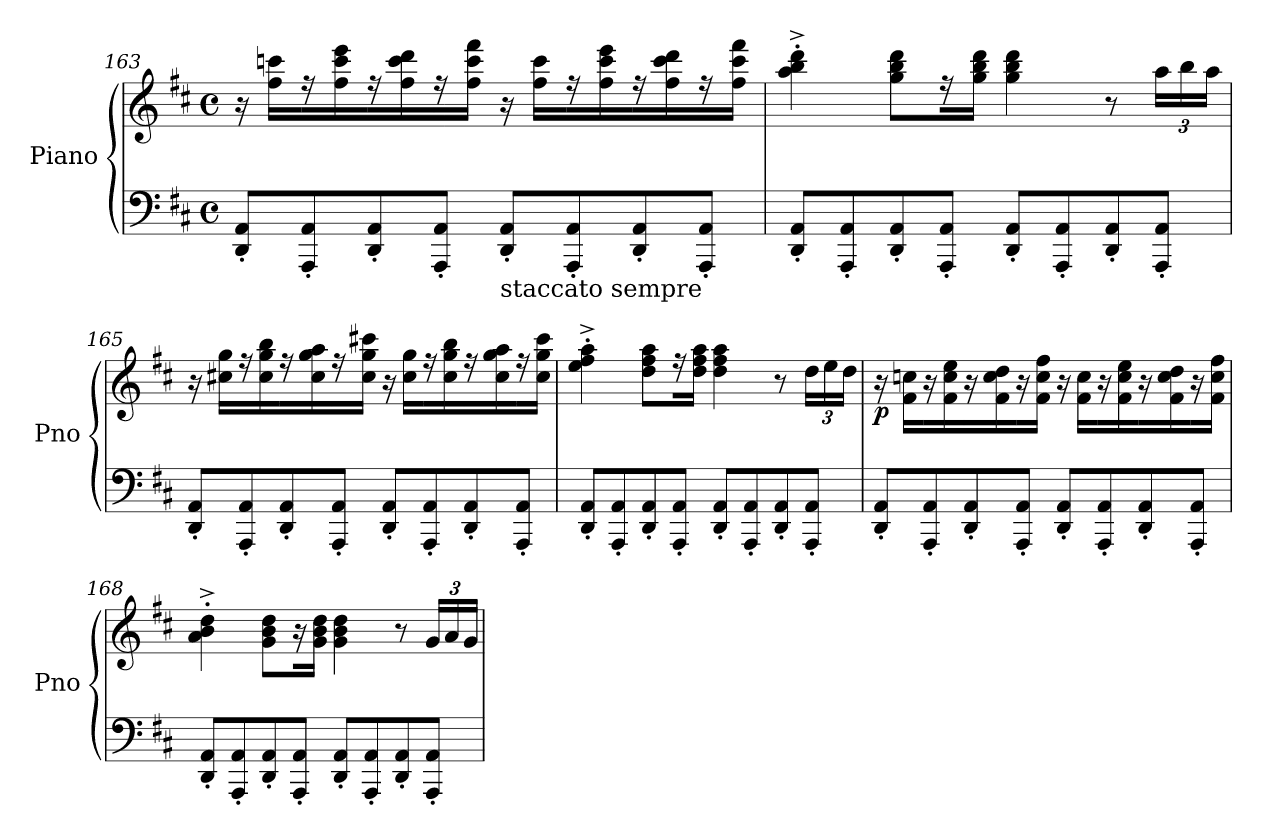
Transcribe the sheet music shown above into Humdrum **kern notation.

**kern	**kern	**dynam
*part1	*part1	*part1
*staff2	*staff1	*staff1/2
*I"Piano	*	*
*I'Pno	*	*
*clefF4	*clefG2	*
*k[f#c#]	*k[f#c#]	*
*D:	*D:	*
*M4/4	*M4/4	*
*met(c)	*met(c)	*
=163	=163	=163
*	*^	*
8DD/' 8AA/'L	16r	16ryy	.
.	16ryy	16ff#\ 16cccn\LL	.
8AAA/' 8AA/'	16rff	16ryy	.
.	16ryy	16ff#\ 16ccc\ 16eee\	.
8DD/' 8AA/'	16rff	16ryy	.
.	16ryy	16ff#\ 16ccc\ 16ddd\	.
8AAA/' 8AA/'J	16rff	16ryy	.
.	16ryy	16ff#\ 16ccc\ 16fff#\JJ	.
!LO:TX:b:t=staccato sempre	!	!	!
8DD/' 8AA/'L	16r	16ryy	.
.	16ryy	16ff#\ 16ccc\LL	.
8AAA/' 8AA/'	16rff	16ryy	.
.	16ryy	16ff#\ 16ccc\ 16eee\	.
8DD/' 8AA/'	16rff	16ryy	.
.	16ryy	16ff#\ 16ccc\ 16ddd\	.
8AAA/' 8AA/'J	16rff	16ryy	.
.	16ryy	16ff#\ 16ccc\ 16fff#\JJ	.
=164	=164	=164	=164
8DD/' 8AA/'L	4aa\'^ 4bb\'^ 4ddd\'^	4ryy	.
8AAA/' 8AA/'	.	.	.
8DD/' 8AA/'	8ryy	8gg\ 8bb\ 8ddd\L	.
8AAA/' 8AA/'J	16rff	16ryy	.
.	16ryy	16gg\ 16bb\ 16ddd\Jk	.
8DD/' 8AA/'L	4gg\ 4bb\ 4ddd\	2ryy	.
8AAA/' 8AA/'	.	.	.
8DD/' 8AA/'	8r	.	.
*	*Xbrackettup	*	*
8AAA/' 8AA/'J	24aa\LL	.	.
.	24bb\	.	.
.	24aa\JJ	.	.
!!LO:LB:g=z	!!
=165	=165	=165	=165
8DD/' 8AA/'L	16r	16ryy	.
.	16ryy	16cc#X\ 16gg\LL	.
8AAA/' 8AA/'	16rff	16ryy	.
.	16ryy	16cc#\ 16gg\ 16bb\	.
8DD/' 8AA/'	16rff	16ryy	.
.	16ryy	16cc#\ 16gg\ 16aa\	.
8AAA/' 8AA/'J	16rff	16ryy	.
.	16ryy	16cc#\ 16gg\ 16ccc#X\JJ	.
8DD/' 8AA/'L	16r	16ryy	.
.	16ryy	16cc#\ 16gg\LL	.
8AAA/' 8AA/'	16rff	16ryy	.
.	16ryy	16cc#\ 16gg\ 16bb\	.
8DD/' 8AA/'	16rff	16ryy	.
.	16ryy	16cc#\ 16gg\ 16aa\	.
8AAA/' 8AA/'J	16rff	16ryy	.
.	16ryy	16cc#\ 16gg\ 16ccc#\JJ	.
=166	=166	=166	=166
8DD/' 8AA/'L	4ee\'^ 4ff#\'^ 4aa\'^	4ryy	.
8AAA/' 8AA/'	.	.	.
8DD/' 8AA/'	8ryy	8dd\ 8ff#\ 8aa\L	.
8AAA/' 8AA/'J	16rff	16ryy	.
.	16ryy	16dd\ 16ff#\ 16aa\Jk	.
8DD/' 8AA/'L	4dd\ 4ff#\ 4aa\	2ryy	.
8AAA/' 8AA/'	.	.	.
8DD/' 8AA/'	8r	.	.
8AAA/' 8AA/'J	24dd\LL	.	.
.	24ee\	.	.
.	24dd\JJ	.	.
=167	=167	=167	=167
!	!	!	!LO:DY:b
8DD/' 8AA/'L	16r	16ryy	p
.	16ryy	16f#\ 16ccn\LL	.
8AAA/' 8AA/'	16r	16ryy	.
.	16ryy	16f#\ 16cc\ 16ee\	.
8DD/' 8AA/'	16r	16ryy	.
.	16ryy	16f#\ 16cc\ 16dd\	.
8AAA/' 8AA/'J	16r	16ryy	.
.	16ryy	16f#\ 16cc\ 16ff#\JJ	.
8DD/' 8AA/'L	16r	16ryy	.
.	16ryy	16f#\ 16cc\LL	.
8AAA/' 8AA/'	16r	16ryy	.
.	16ryy	16f#\ 16cc\ 16ee\	.
8DD/' 8AA/'	16r	16ryy	.
.	16ryy	16f#\ 16cc\ 16dd\	.
8AAA/' 8AA/'J	16r	16ryy	.
.	16ryy	16f#\ 16cc\ 16ff#\JJ	.
!!LO:LB:g=z	!!
=168	=168	=168	=168
8DD/' 8AA/'L	4a\'^ 4b\'^ 4dd\'^	4ryy	.
8AAA/' 8AA/'	.	.	.
8DD/' 8AA/'	8ryy	8g\ 8b\ 8dd\L	.
8AAA/' 8AA/'J	16r	16ryy	.
.	16ryy	16g\ 16b\ 16dd\Jk	.
8DD/' 8AA/'L	4g\ 4b\ 4dd\	2ryy	.
8AAA/' 8AA/'	.	.	.
8DD/' 8AA/'	8r	.	.
8AAA/' 8AA/'J	24g/LL	.	.
.	24a/	.	.
.	24g/JJ	.	.
*	*v	*v	*
=	=	=
*-	*-	*-
